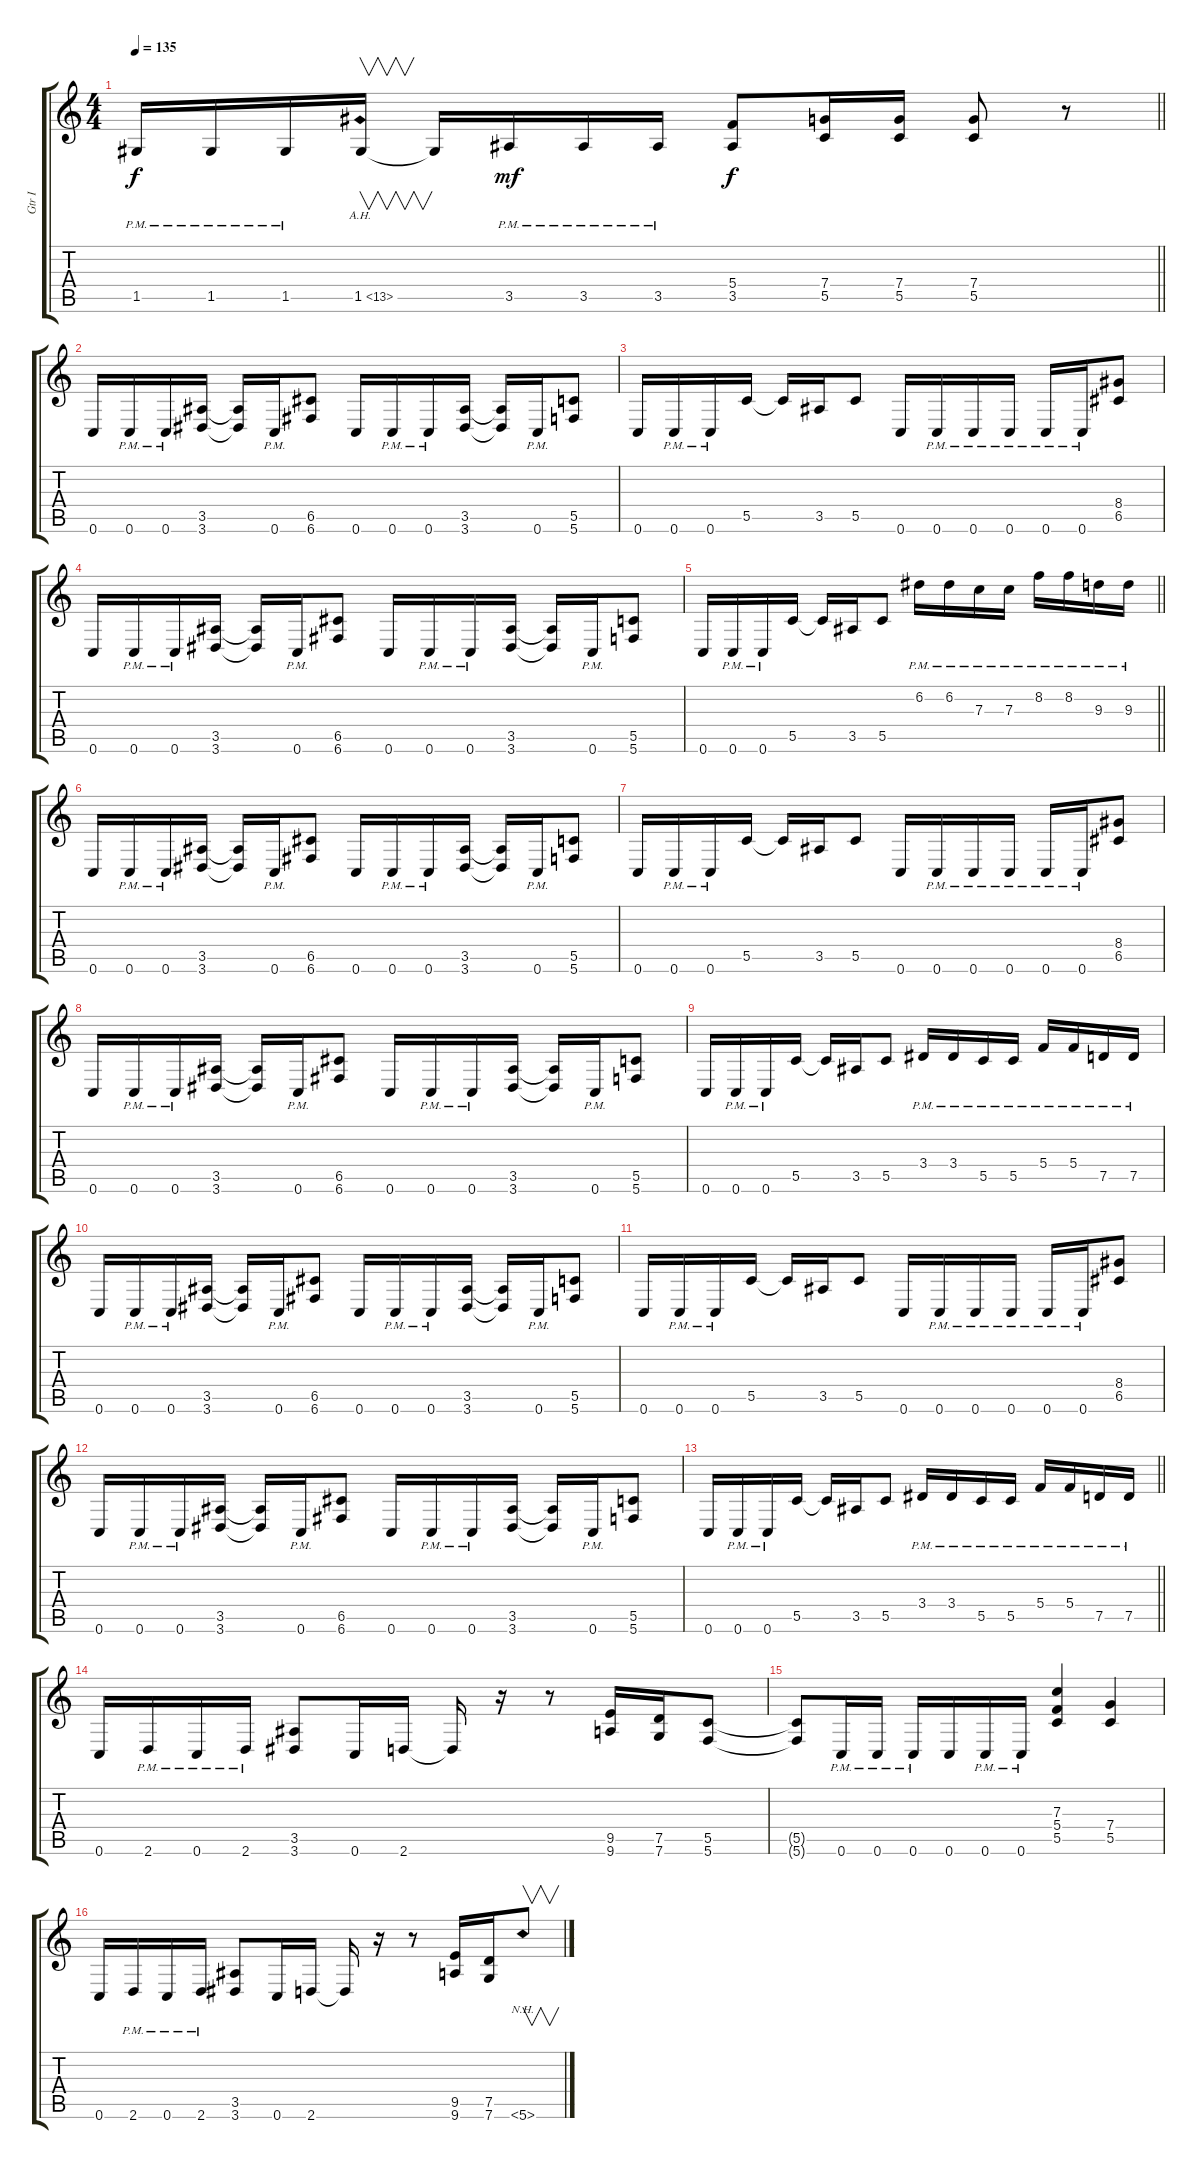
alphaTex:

\track ("Gtr I" "Gtr I") {instrument distortionguitar}
\staff {score tabs}
\tuning (D4 A3 F3 C3 G2 C2) {hide}
\ts (4 4)
\tempo 135
\clef g2
\barLineRight lightlight
\ks c
1.5{pm}.16{dy f} 1.5{pm}.16 1.5{pm}.16 1.5{ah 12}.16{v} 1.5{t}.16 3.5{pm}.16{dy mf} 3.5{pm}.16 3.5{pm}.16 (5.4 3.5).8{dy f} (7.4 5.5).16 (7.4 5.5).16 (7.4 5.5).8 r.8 |
0.6.16 0.6{pm}.16 0.6{pm}.16 (3.5 3.6).16 (3.5{t} 3.6{t}).16 0.6{pm}.16 (6.5 6.6).8 0.6.16 0.6{pm}.16 0.6{pm}.16 (3.5 3.6).16 (3.5{t} 3.6{t}).16 0.6{pm}.16 (5.5 5.6).8 |
0.6.16 0.6{pm}.16 0.6{pm}.16 5.5.16 5.5{t}.16 3.5.16 5.5.8 0.6.16 0.6{pm}.16 0.6{pm}.16 0.6{pm}.16 0.6{pm}.16 0.6{pm}.16 (8.4 6.5).8 |
0.6.16 0.6{pm}.16 0.6{pm}.16 (3.5 3.6).16 (3.5{t} 3.6{t}).16 0.6{pm}.16 (6.5 6.6).8 0.6.16 0.6{pm}.16 0.6{pm}.16 (3.5 3.6).16 (3.5{t} 3.6{t}).16 0.6{pm}.16 (5.5 5.6).8 |
\barLineRight lightlight
0.6.16 0.6{pm}.16 0.6{pm}.16 5.5.16 5.5{t}.16 3.5.16 5.5.8 6.2{pm}.16 6.2{pm}.16 7.3{pm}.16 7.3{pm}.16 8.2{pm}.16 8.2{pm}.16 9.3{pm}.16 9.3{pm}.16 |
0.6.16 0.6{pm}.16 0.6{pm}.16 (3.5 3.6).16 (3.5{t} 3.6{t}).16 0.6{pm}.16 (6.5 6.6).8 0.6.16 0.6{pm}.16 0.6{pm}.16 (3.5 3.6).16 (3.5{t} 3.6{t}).16 0.6{pm}.16 (5.5 5.6).8 |
0.6.16 0.6{pm}.16 0.6{pm}.16 5.5.16 5.5{t}.16 3.5.16 5.5.8 0.6.16 0.6{pm}.16 0.6{pm}.16 0.6{pm}.16 0.6{pm}.16 0.6{pm}.16 (8.4 6.5).8 |
0.6.16 0.6{pm}.16 0.6{pm}.16 (3.5 3.6).16 (3.5{t} 3.6{t}).16 0.6{pm}.16 (6.5 6.6).8 0.6.16 0.6{pm}.16 0.6{pm}.16 (3.5 3.6).16 (3.5{t} 3.6{t}).16 0.6{pm}.16 (5.5 5.6).8 |
0.6.16 0.6{pm}.16 0.6{pm}.16 5.5.16 5.5{t}.16 3.5.16 5.5.8 3.4{pm}.16 3.4{pm}.16 5.5{pm}.16 5.5{pm}.16 5.4{pm}.16 5.4{pm}.16 7.5{pm}.16 7.5{pm}.16 |
0.6.16 0.6{pm}.16 0.6{pm}.16 (3.5 3.6).16 (3.5{t} 3.6{t}).16 0.6{pm}.16 (6.5 6.6).8 0.6.16 0.6{pm}.16 0.6{pm}.16 (3.5 3.6).16 (3.5{t} 3.6{t}).16 0.6{pm}.16 (5.5 5.6).8 |
0.6.16 0.6{pm}.16 0.6{pm}.16 5.5.16 5.5{t}.16 3.5.16 5.5.8 0.6.16 0.6{pm}.16 0.6{pm}.16 0.6{pm}.16 0.6{pm}.16 0.6{pm}.16 (8.4 6.5).8 |
0.6.16 0.6{pm}.16 0.6{pm}.16 (3.5 3.6).16 (3.5{t} 3.6{t}).16 0.6{pm}.16 (6.5 6.6).8 0.6.16 0.6{pm}.16 0.6{pm}.16 (3.5 3.6).16 (3.5{t} 3.6{t}).16 0.6{pm}.16 (5.5 5.6).8 |
\barLineRight lightlight
0.6.16 0.6{pm}.16 0.6{pm}.16 5.5.16 5.5{t}.16 3.5.16 5.5.8 3.4{pm}.16 3.4{pm}.16 5.5{pm}.16 5.5{pm}.16 5.4{pm}.16 5.4{pm}.16 7.5{pm}.16 7.5{pm}.16 |
0.6.16 2.6{pm}.16 0.6{pm}.16 2.6{pm}.16 (3.5 3.6).8 0.6.16 2.6.16 2.6{t}.16 r.16 r.8 (9.5 9.6).16 (7.5 7.6).16 (5.5 5.6).8 |
(5.5{t} 5.6{t}).8 0.6{pm}.16 0.6{pm}.16 0.6{pm}.16 0.6.16 0.6{pm}.16 0.6{pm}.16 (7.3 5.4 5.5).4 (7.4 5.5).4 |
0.6.16 2.6{pm}.16 0.6{pm}.16 2.6{pm}.16 (3.5 3.6).8 0.6.16 2.6.16 2.6{t}.16 r.16 r.8 (9.5 9.6).16 (7.5 7.6).16 5.6{nh}.8{v}
